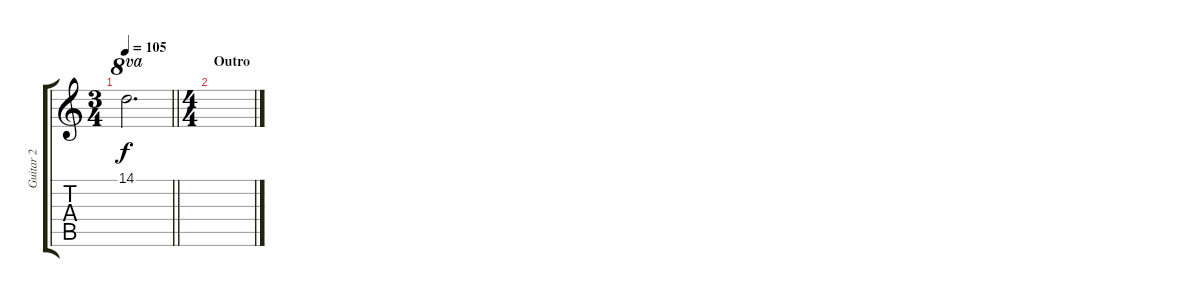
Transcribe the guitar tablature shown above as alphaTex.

\track ("Guitar 2" "Guitar 2") {instrument distortionguitar}
\staff {score tabs}
\tuning (C4 G3 Eb3 Bb2 F2 C2) {hide}
\ts (3 4)
\tempo 105
\clef g2
\barLineRight lightlight
\ks c
14.1{t}.2{d ot 8va dy f} |
\ts (4 4)
\section ("" "Outro")
